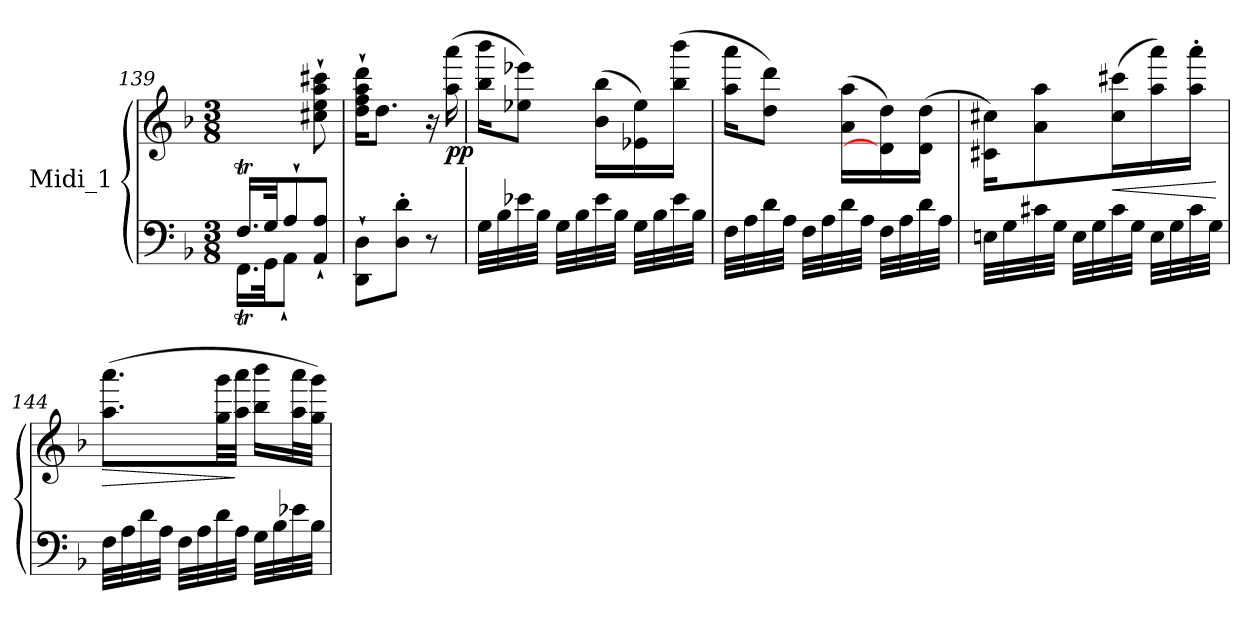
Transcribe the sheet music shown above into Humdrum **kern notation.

**kern	**kern	**dynam
*part1	*part1	*part1
*staff2	*staff1	*staff1/2
*I"Midi_1	*	*
*clefF4	*clefG2	*
*k[b-]	*k[b-]	*
*F:	*F:	*
*M3/8	*M3/8	*
=139	=139	=139
*^	*	*
16.FT/LL	16.FFT\LL	4ryy	.
32G/JK	32GG\JK	.	.
8A`/	8AA`\J	.	.
8AA/` 8A/`J	8ryy	8cc#X\` 8ee\` 8aa\` 8ccc#X\`	.
*v	*v	*	*
=140	=140	=140
8DD\` 8D\`L	16dd\` 16ff\` 16aa\` 16ddd\`KL	.
.	8.dd\J	.
8D\' 8d\'J	.	.
8r	16r	.
!	!	!LO:DY:b
.	(>16aa\ 16aaa\	pp
!!LO:LB:g=z
=141	=141	=141
32G\LLL	16bb-\ 16bbb-\KL	.
32B-\	.	.
32e-X\	8ee-X\ 8eee-X\J)	.
32B-\JJJ	.	.
32G\LLL	.	.
32B-\	.	.
32e-\	(>16b-\ 16bb-\LL	.
32B-\JJJ	.	.
32G\LLL	16e-X\ 16ee-\)	.
32B-\	.	.
32e-\	(>16bb-\ 16bbb-\JJ	.
32B-\JJJ	.	.
=142	=142	=142
32F\LLL	16aa\ 16aaa\KL	.
32A\	.	.
32d\	8dd\ 8ddd\J)	.
32A\JJJ	.	.
32F\LLL	.	.
32A\	.	.
32d\	(>16a\ 16aa\LL	.
32A\JJJ	.	.
32F\LLL	16d\] 16dd\)	.
32A\	.	.
32d\	(>16d\ 16dd\JJ	.
32A\JJJ	.	.
=143	=143	=143
32Eni\LLL	16c#X\ 16cc#X\KL)	.
32G\	.	.
32c#X\	8a\ 8aa\	.
32G\JJJ	.	.
32E\LLL	.	.
32G\	.	.
!	!	!LO:HP:b
32c#\	(>16cc#\ 16ccc#X\L	<
32G\JJJ	.	.
32E\LLL	16aa\ 16aaa\)	.
32G\	.	.
32c#\	16aa\' 16aaa\'JJ	.
32G\JJJ	.	.
.	.	[
=144	=144	=144
!	!	!LO:HP:b
32F\LLL	(>8.aa\ 8.aaa\L	>
32A\	.	.
32d\	.	.
32A\JJJ	.	.
32F\LLL	.	.
32A\	.	.
32d\	32gg\ 32ggg\LL	.
32A\JJJ	32aa\ 32aaa\JJJ	]
32G\LLL	16bb-\ 16bbb-\LL	.
32B-\	.	.
32e-X\	32aa\ 32aaa\L	.
32B-\JJJ	32gg\ 32ggg\JJJ)	.
=	=	=
*-	*-	*-
